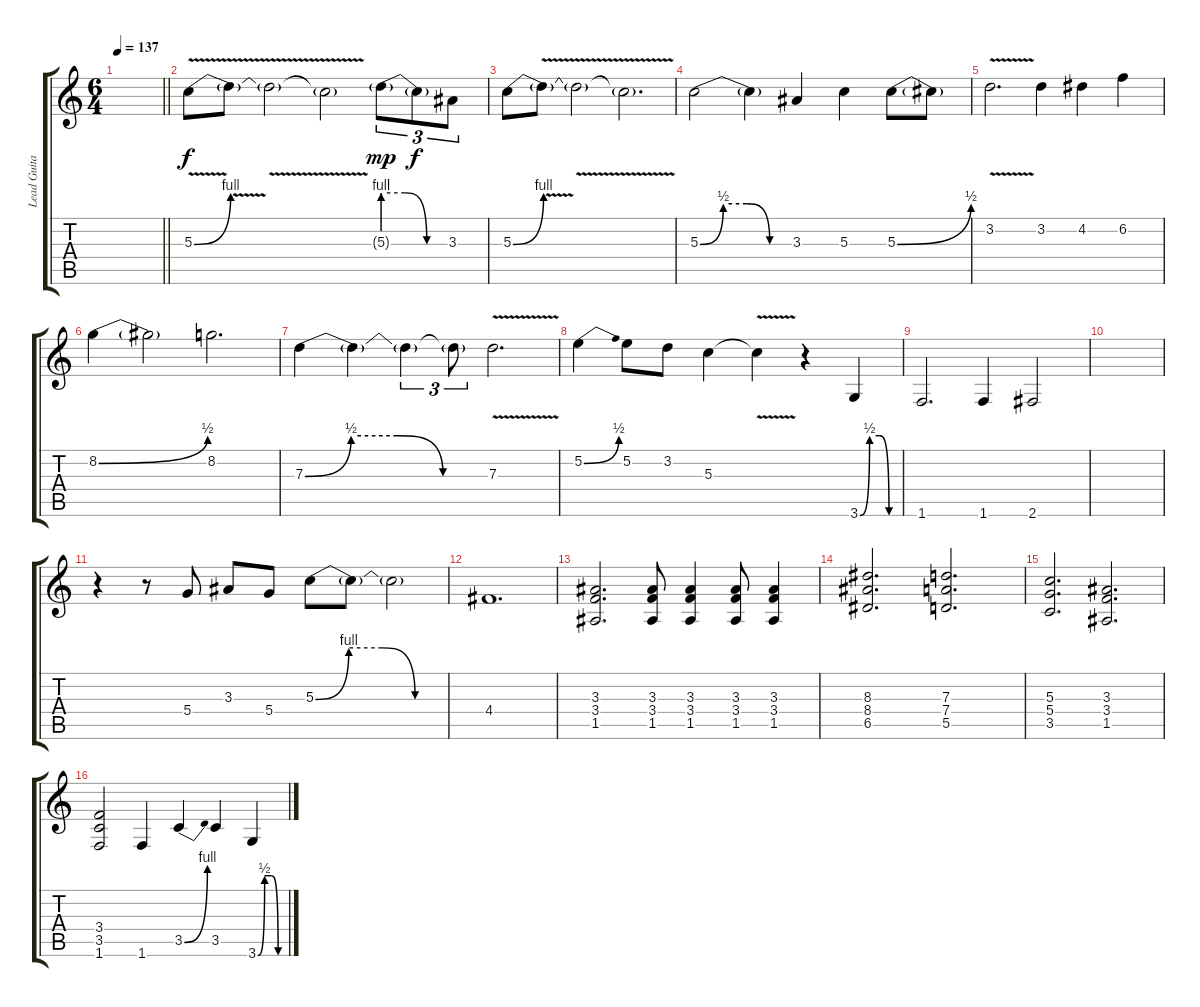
\track ("Lead Guitar" "Lead Guita") {instrument electricguitarjazz}
\staff {score tabs}
\tuning (E4 B3 G3 D3 A2 E2) {hide}
\ts (6 4)
\tempo 137
\clef g2
\barLineRight lightlight
\ks c
|
5.3{be (bend 0 0 60 4) v}.8 5.3{v t}.8 5.3{v t}.2 5.3{v t}.2 5.3{be (custom 0 4 20 4 40 0 60 0) g}.8{tu (3 2) dy mp} 5.3{t}.8{tu (3 2) dy f} 3.3.8{tu (3 2)} |
5.3{be (bend 0 0 60 4)}.8 5.3{v t}.8 5.3{v t}.2 5.3{v t}.2{d} |
5.3{be (custom 0 0 15 2 30 2 45 0 60 0)}.2 5.3{t}.4 3.3.4 5.3.4 5.3{be (bend 0 0 60 2)}.8 5.3{t}.8 |
3.2{v}.2{d} 3.2.4 4.2.4 6.2.4 |
8.2{be (bend 0 0 60 2)}.4 8.2{t}.2 8.2.2{d} |
7.3{be (custom 0 0 15 2 30 2 45 0 60 0)}.4 7.3{t}.4 7.3{t}.4{tu (3 2)} 7.3{t}.8{tu (3 2)} 7.3{v}.2{d} |
5.2{be (bend 0 0 60 2)}.4 5.2.8 3.2.8 5.3.4 5.3{v t}.4 r.4 3.6{be (custom 0 0 15 2 30 2 45 0 60 0)}.4 |
1.6.2{d} 1.6.4 2.6.2 |
|
r.4 r.8 5.4.8 3.3.8 5.4.8 5.3{be (custom 0 0 15 4 30 4 45 0 60 0)}.8 5.3{t}.8 5.3{t}.2 |
4.4.1{d} |
(3.3 3.4 1.5).2{d} (3.3 3.4 1.5).8 (3.3 3.4 1.5).4 (3.3 3.4 1.5).8 (3.3 3.4 1.5).4 |
(8.3 8.4 6.5).2{d} (7.3 7.4 5.5).2{d} |
(5.3 5.4 3.5).2{d} (3.3 3.4 1.5).2{d} |
(3.4 3.5 1.6).2 1.6.4 3.5{be (bend 0 0 60 4)}.4 3.5.4 3.6{be (custom 0 0 15 2 30 2 45 0 60 0)}.4
